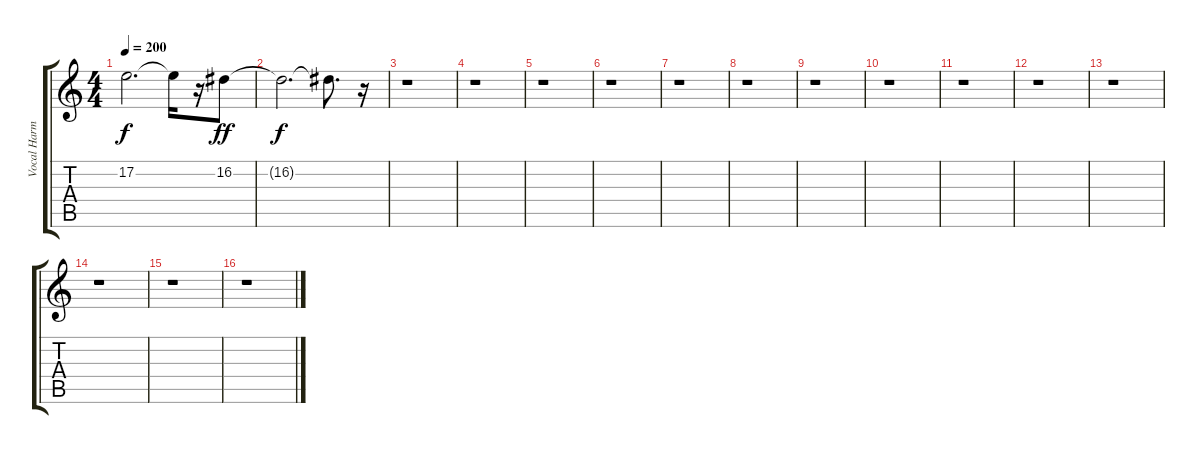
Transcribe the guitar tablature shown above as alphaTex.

\track ("Vocal Harmony" "Vocal Harm") {instrument choiraahs}
\staff {score tabs}
\tuning (E4 B3 G3 D3 A2 E2) {hide}
\ts (4 4)
\tempo 200
\clef g2
\ks c
17.2{t}.2{d dy f} 17.2{t}.16 r.16 16.2.8{dy ff} |
16.2{t}.2{d dy f} 16.2{t}.8{d} r.16 |
r.1 |
r.1 |
r.1 |
r.1 |
r.1 |
r.1 |
r.1 |
r.1 |
r.1 |
r.1 |
r.1 |
r.1 |
r.1 |
r.1
